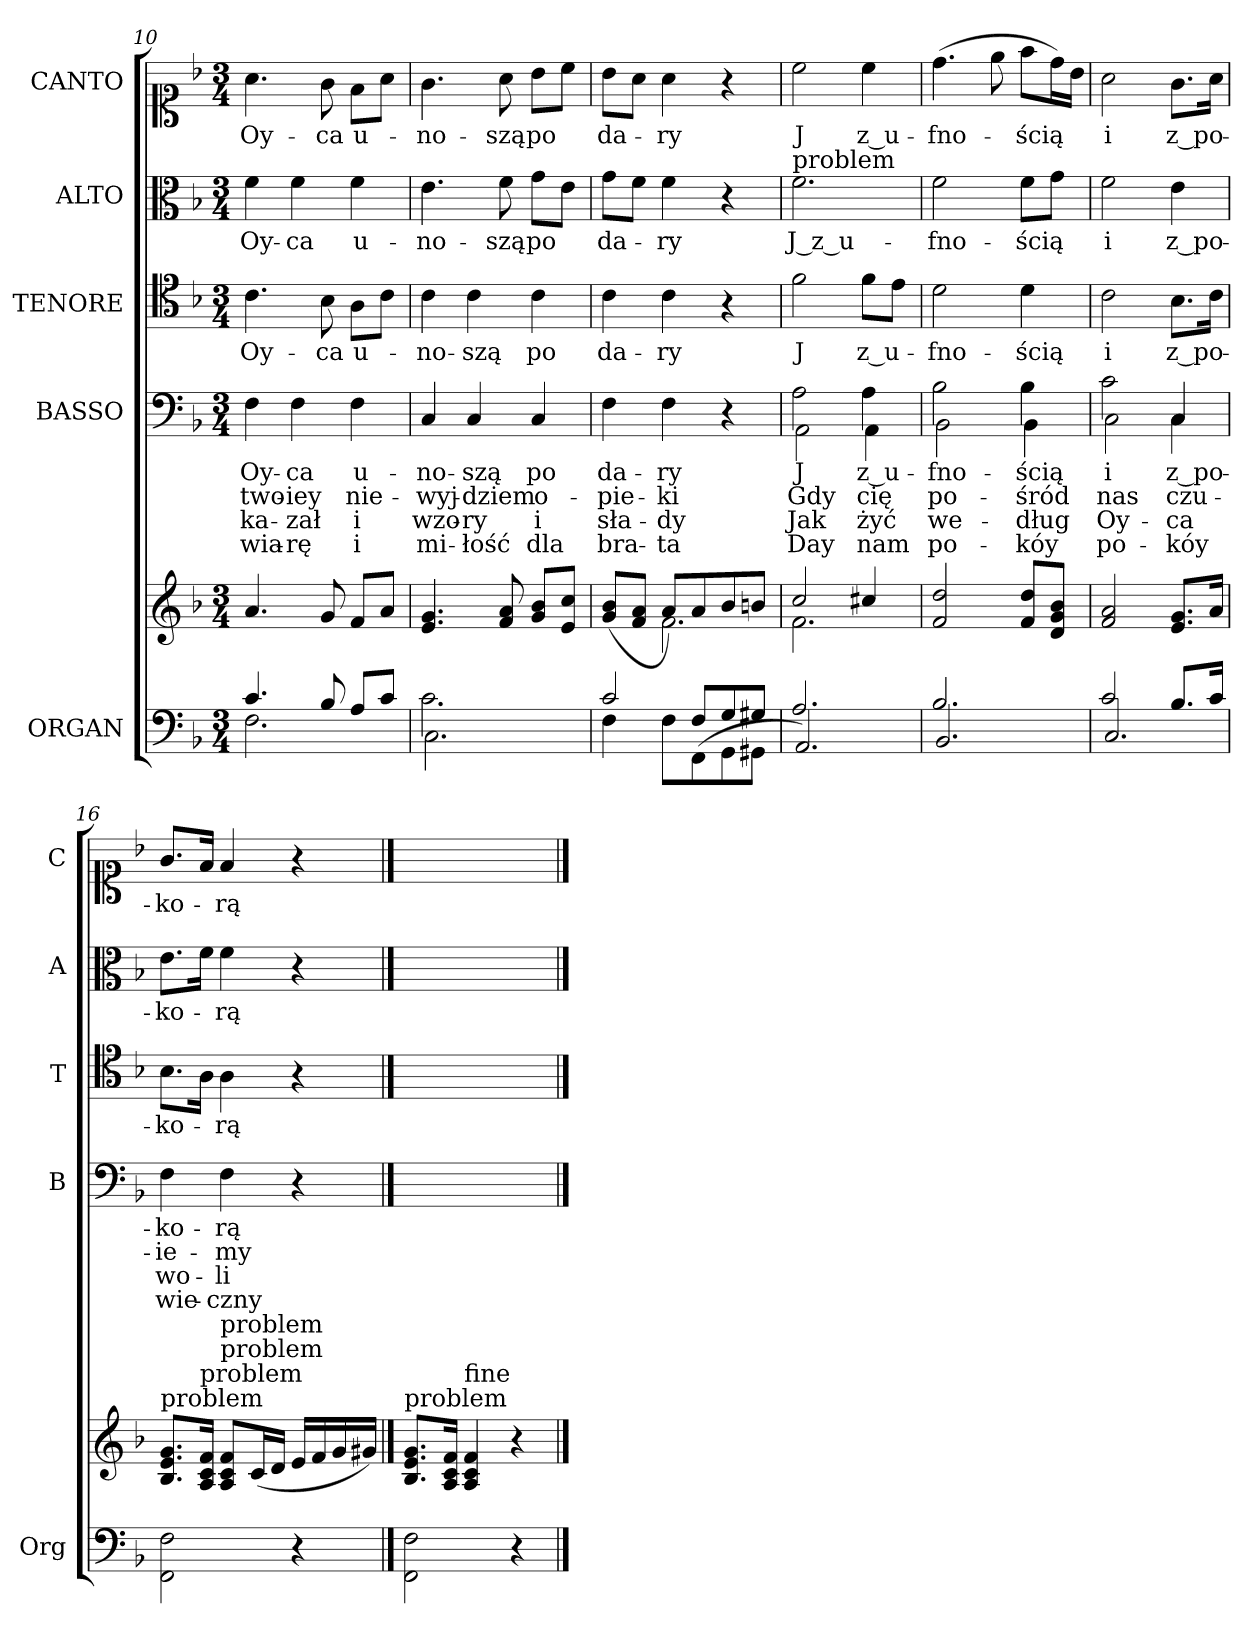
**kern	**kern	**kern	**text	**text	**text	**text	**kern	**text	**kern	**text	**kern	**text
*part5	*part5	*part4	*part4	*part4	*part4	*part4	*part3	*part3	*part2	*part2	*part1	*part1
*staff6	*staff5	*staff4	*staff4	*staff4	*staff4	*staff4	*staff3	*staff3	*staff2	*staff2	*staff1	*staff1
*I"ORGAN	*	*I"BASSO	*	*	*	*	*I"TENORE	*	*I"ALTO	*	*I"CANTO	*
*I'Org	*	*I'B	*	*	*	*	*I'T	*	*I'A	*	*I'C	*
*clefF4	*clefG2	*clefF4	*	*	*	*	*clefC4	*	*clefC3	*	*clefC1	*
*k[b-]	*k[b-]	*k[b-]	*	*	*	*	*k[b-]	*	*k[b-]	*	*k[b-]	*
*M3/4	*M3/4	*M3/4	*	*	*	*	*M3/4	*	*M3/4	*	*M3/4	*
=10	=10	=10	=10	=10	=10	=10	=10	=10	=10	=10	=10	=10
*^	*	*	*	*	*	*	*	*	*	*	*	*
4.c/	2.F\	4.a/	4F\	Oy-	two-	-ka-	wia-	4.c\	Oy-	4f\	Oy-	4.a\	Oy-
.	.	.	4F\	-ca	-iey	-zał	-rę	.	.	4f\	-ca	.	.
8B-/	.	8g/	.	.	.	.	.	8B-\	-ca	.	.	8g\	-ca
8A/L	.	8f/L	4F\	u-	nie-	i	i	8A\L	u-	4f\	u-	8f\L	u-
8c/J	.	8a/J	.	.	.	.	.	8c\J	.	.	.	8a\J	.
=11	=11	=11	=11	=11	=11	=11	=11	=11	=11	=11	=11	=11	=11
2.c\	2.C\	4.e/ 4.g/	4C/	-no-	-wyj-	wzo-	mi-	4c\	-no-	4.e\	-no-	4.g\	-no-
.	.	.	4C/	-szą	-dziem	-ry	-łość	4c\	-szą	.	.	.	.
.	.	8f/ 8a/	.	.	.	.	.	.	.	8f\	-szą	8a\	-szą
.	.	8g/ 8b-/L	4C/	po	o-	i	dla	4c\	po	8g\L	po	8b-\L	po
.	.	8e/ 8cc/J	.	.	.	.	.	.	.	8e\J	.	8cc\J	.
=12	=12	=12	=12	=12	=12	=12	=12	=12	=12	=12	=12	=12	=12
!LO:N:vis=2	!	!	!	!	!	!	!	!	!	!	!	!	!
*	*	*^	*	*	*	*	*	*	*	*	*	*	*
4.c/	4F\	(8g/ 8b-/L	4ryy	4F\	da-	-pie-	sła-	bra-	4c\	da-	8g\L	da-	8b-\L	da-
.	.	8f/ 8a/J	.	.	.	.	.	.	.	.	8f\J	.	8a\J	.
!	!	!	!LO:N:vis=2.	!	!	!	!	!	!	!	!	!	!	!
.	8F\L	8a/L)	2f\	4F\	-ry	-ki	-dy	-ta	4c\	-ry	4f\	-ry	4a\	-ry
8F/L	(8FF\	8a/	.	.	.	.	.	.	.	.	.	.	.	.
8G/	8GG\	8b-/	.	4r	.	.	.	.	4r	.	4r	.	4r	.
8G#X/J	8GG#X\J	8bn/J	.	.	.	.	.	.	.	.	.	.	.	.
=13	=13	=13	=13	=13	=13	=13	=13	=13	=13	=13	=13	=13	=13	=13
*	*	*	*	*^	*	*	*	*	*	*	*	*	*	*
!	!	!	!	!	!	!	!	!	!	!	!	!LO:TX:a:t=problem	!	!	!
2.A/	2.AA/)	2cc/	2.f\	2A\	2AA\	J	Gdy	Jak	Day	2f\	J	2.f\	J z_u-	2cc\	J
.	.	4cc#X/	.	4A\	4AA\	z_u-	cię	żyć	nam	8f\L	z_u-	.	.	4cc\	z_u-
.	.	.	.	.	.	.	.	.	.	8e\J	.	.	.	.	.
*	*	*v	*v	*	*	*	*	*	*	*	*	*	*	*	*
=14	=14	=14	=14	=14	=14	=14	=14	=14	=14	=14	=14	=14	=14	=14
2.B-/	2.BB-/	2f/ 2dd/	2B-\	2BB-\	-fno-	po-	we-	po-	2d\	-fno-	2f\	-fno-	(4.dd\	-fno-
.	.	.	.	.	.	.	.	.	.	.	.	.	8ee\	.
.	.	8f/ 8dd/L	4B-\	4BB-\	-ścią	-śród	-dług	-kóy	4d\	-ścią	8f\L	-ścią	8ff\L	-ścią
.	.	8d/ 8g/ 8b-/J	.	.	.	.	.	.	.	.	8g\J	.	16dd\L)	.
.	.	.	.	.	.	.	.	.	.	.	.	.	16b-\JJ	.
=15	=15	=15	=15	=15	=15	=15	=15	=15	=15	=15	=15	=15	=15	=15
2c/	2.C/	2f/ 2a/	2c\	2C\	i	nas	Oy-	po-	2c\	i	2f\	i	2a\	i
8.B-/L	.	8.e/ 8.g/L	4C/	4C\	z_po-	czu-	-ca	-kóy	8.B-\L	z_po-	4e\	z_po-	8.g\L	z_po-
16c/Jk	.	16a/Jk	.	.	.	.	.	.	16c\Jk	.	.	.	16a\Jk	.
*v	*v	*	*v	*v	*	*	*	*	*	*	*	*	*	*
=16	=16	=16	=16	=16	=16	=16	=16	=16	=16	=16	=16	=16
!	!LO:TX:a:t=problem	!	!	!	!	!	!	!	!	!	!	!
2FF\ 2F\	8.B-/ 8.e/ 8.g/L	4F\	-ko-	-ie-	wo-	wie-	8.B-\L	-ko-	8.e\L	-ko-	8.g/L	-ko-
!	!LO:TX:a:t=problem	!	!	!	!	!	!	!	!	!	!	!
.	16A/ 16c/ 16f/Jk	.	.	.	.	.	16A\Jk	.	16f\Jk	.	16f/Jk	.
!	!LO:TX:a:t=problem	!	!	!	!	!	!	!	!	!	!	!
!	!LO:TX:a:t=problem	!	!	!	!	!	!	!	!	!	!	!
.	8A/ 8c/ 8f/L	4F\	-rą	-my	-li	-czny	4A\	-rą	4f\	-rą	4f/	-rą
.	(16c/L	.	.	.	.	.	.	.	.	.	.	.
.	16d/JJ	.	.	.	.	.	.	.	.	.	.	.
4r	16e/LL	4r	.	.	.	.	4r	.	4r	.	4r	.
.	16f/	.	.	.	.	.	.	.	.	.	.	.
.	16g/	.	.	.	.	.	.	.	.	.	.	.
.	16g#X/JJ)	.	.	.	.	.	.	.	.	.	.	.
==17	==17	==17	==17	==17	==17	==17	==17	==17	==17	==17	==17	==17
!	!LO:TX:a:t=problem	!	!	!	!	!	!	!	!	!	!	!
2FF\ 2F\	8.B-/ 8.e/ 8.g/L	2.ryy	.	.	.	.	2.ryy	.	2.ryy	.	2.ryy	.
.	16A/ 16c/ 16f/Jk	.	.	.	.	.	.	.	.	.	.	.
!	!LO:TX:a:t=fine	!	!	!	!	!	!	!	!	!	!	!
.	4A/ 4c/ 4f/	.	.	.	.	.	.	.	.	.	.	.
4r	4r	.	.	.	.	.	.	.	.	.	.	.
==	==	==	==	==	==	==	==	==	==	==	==	==
*-	*-	*-	*-	*-	*-	*-	*-	*-	*-	*-	*-	*-
